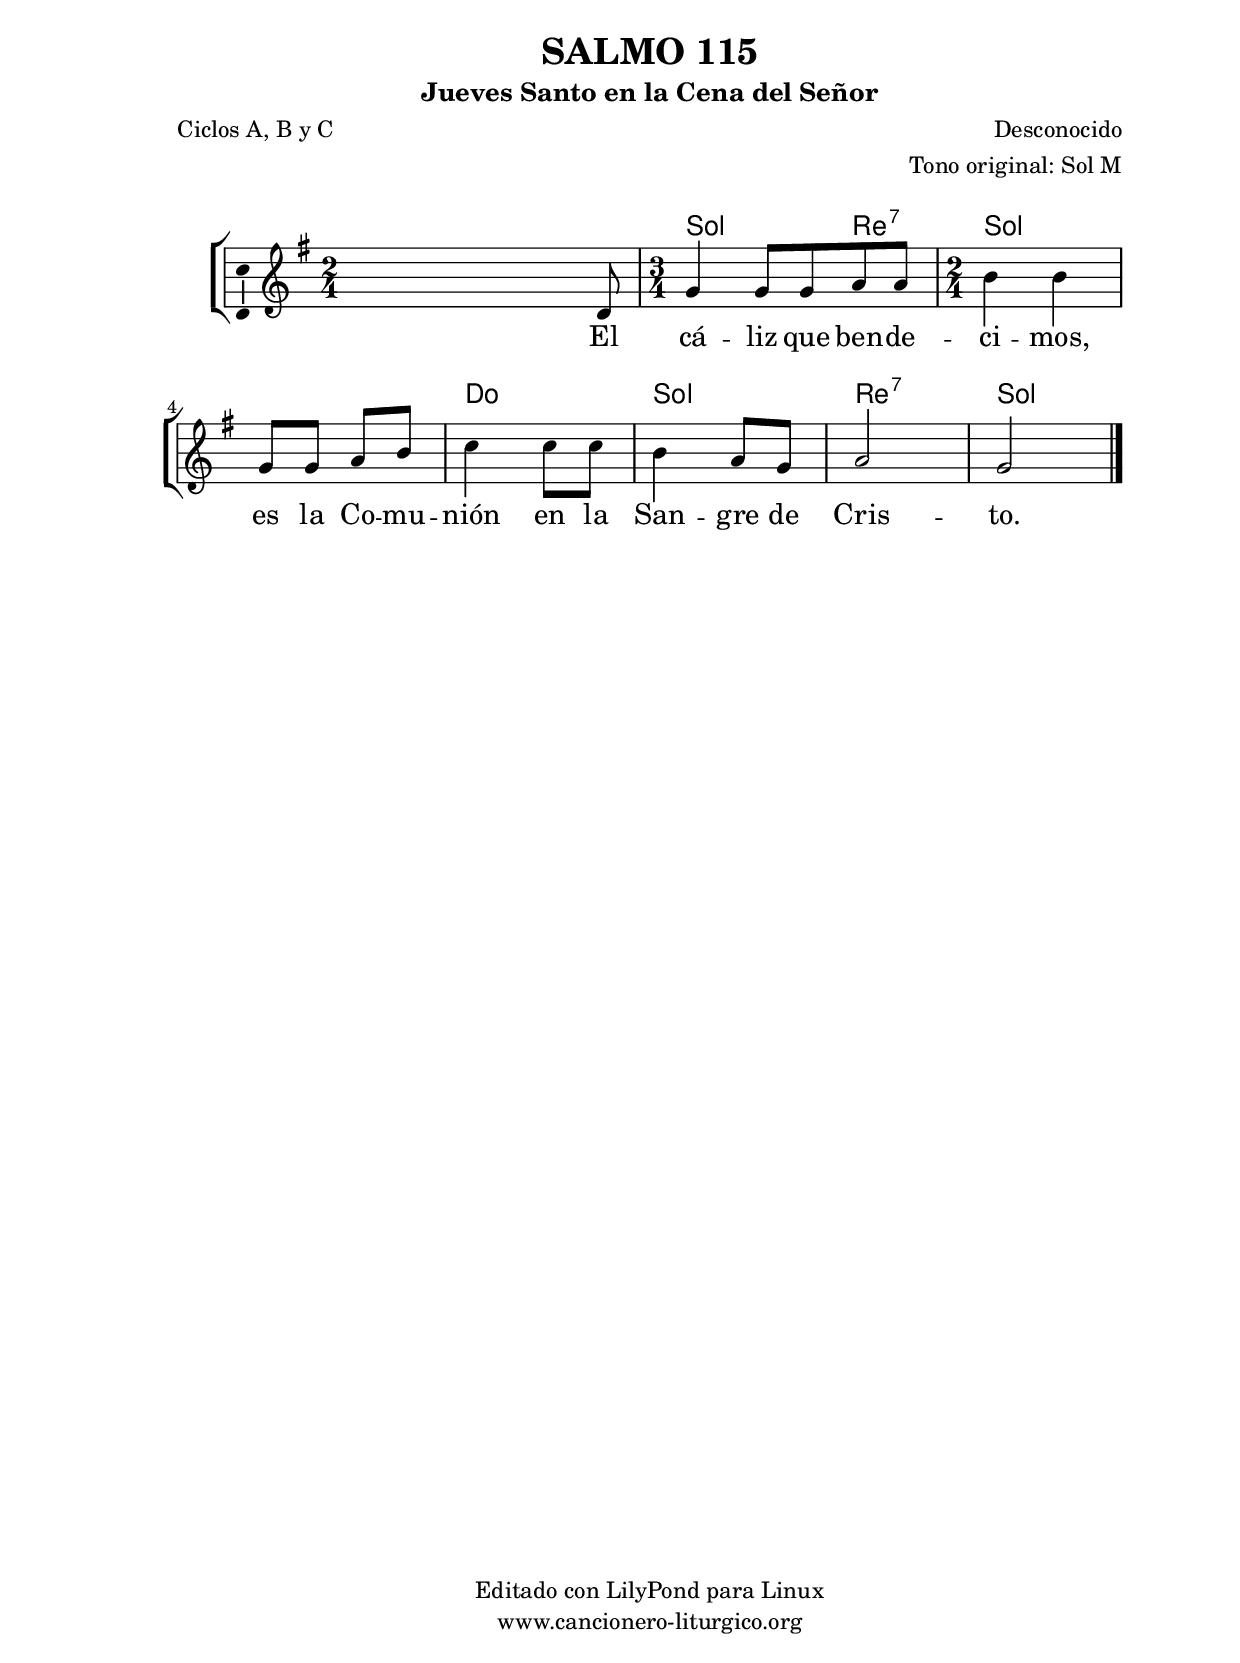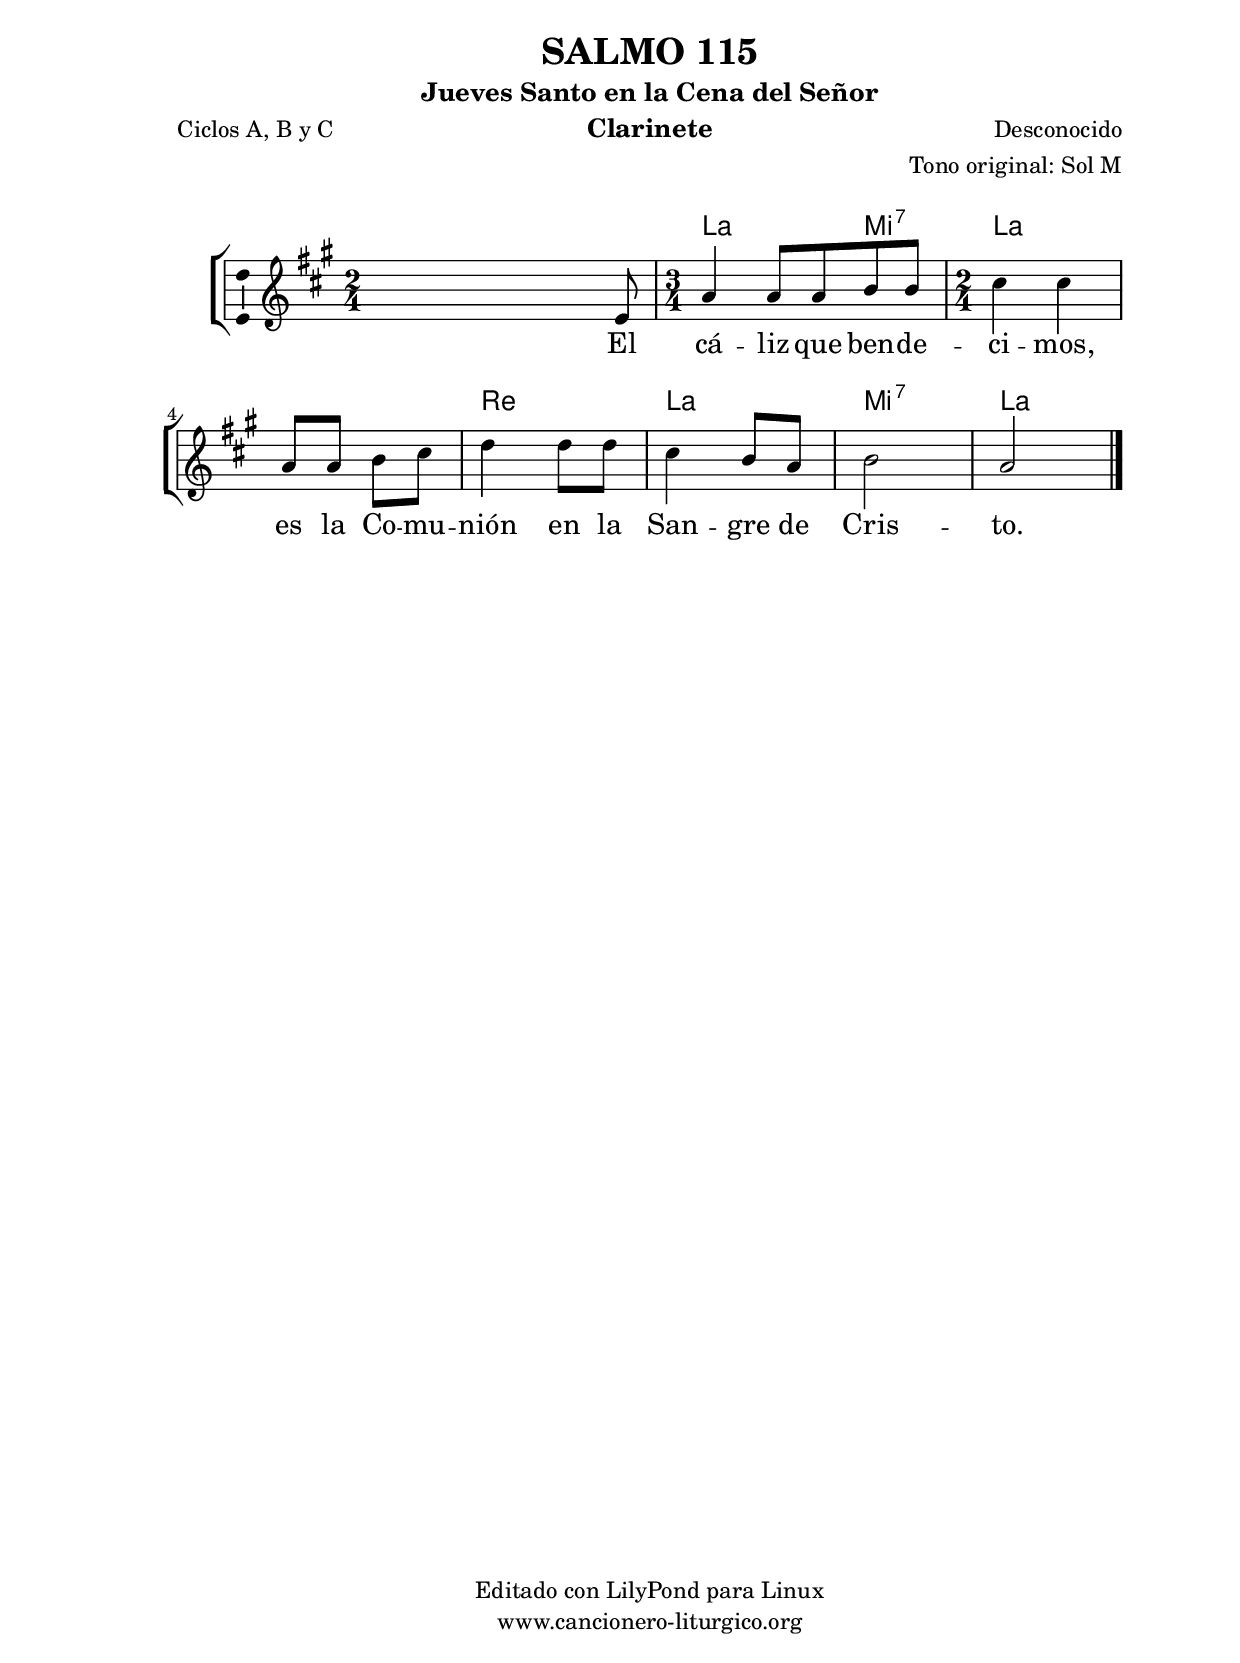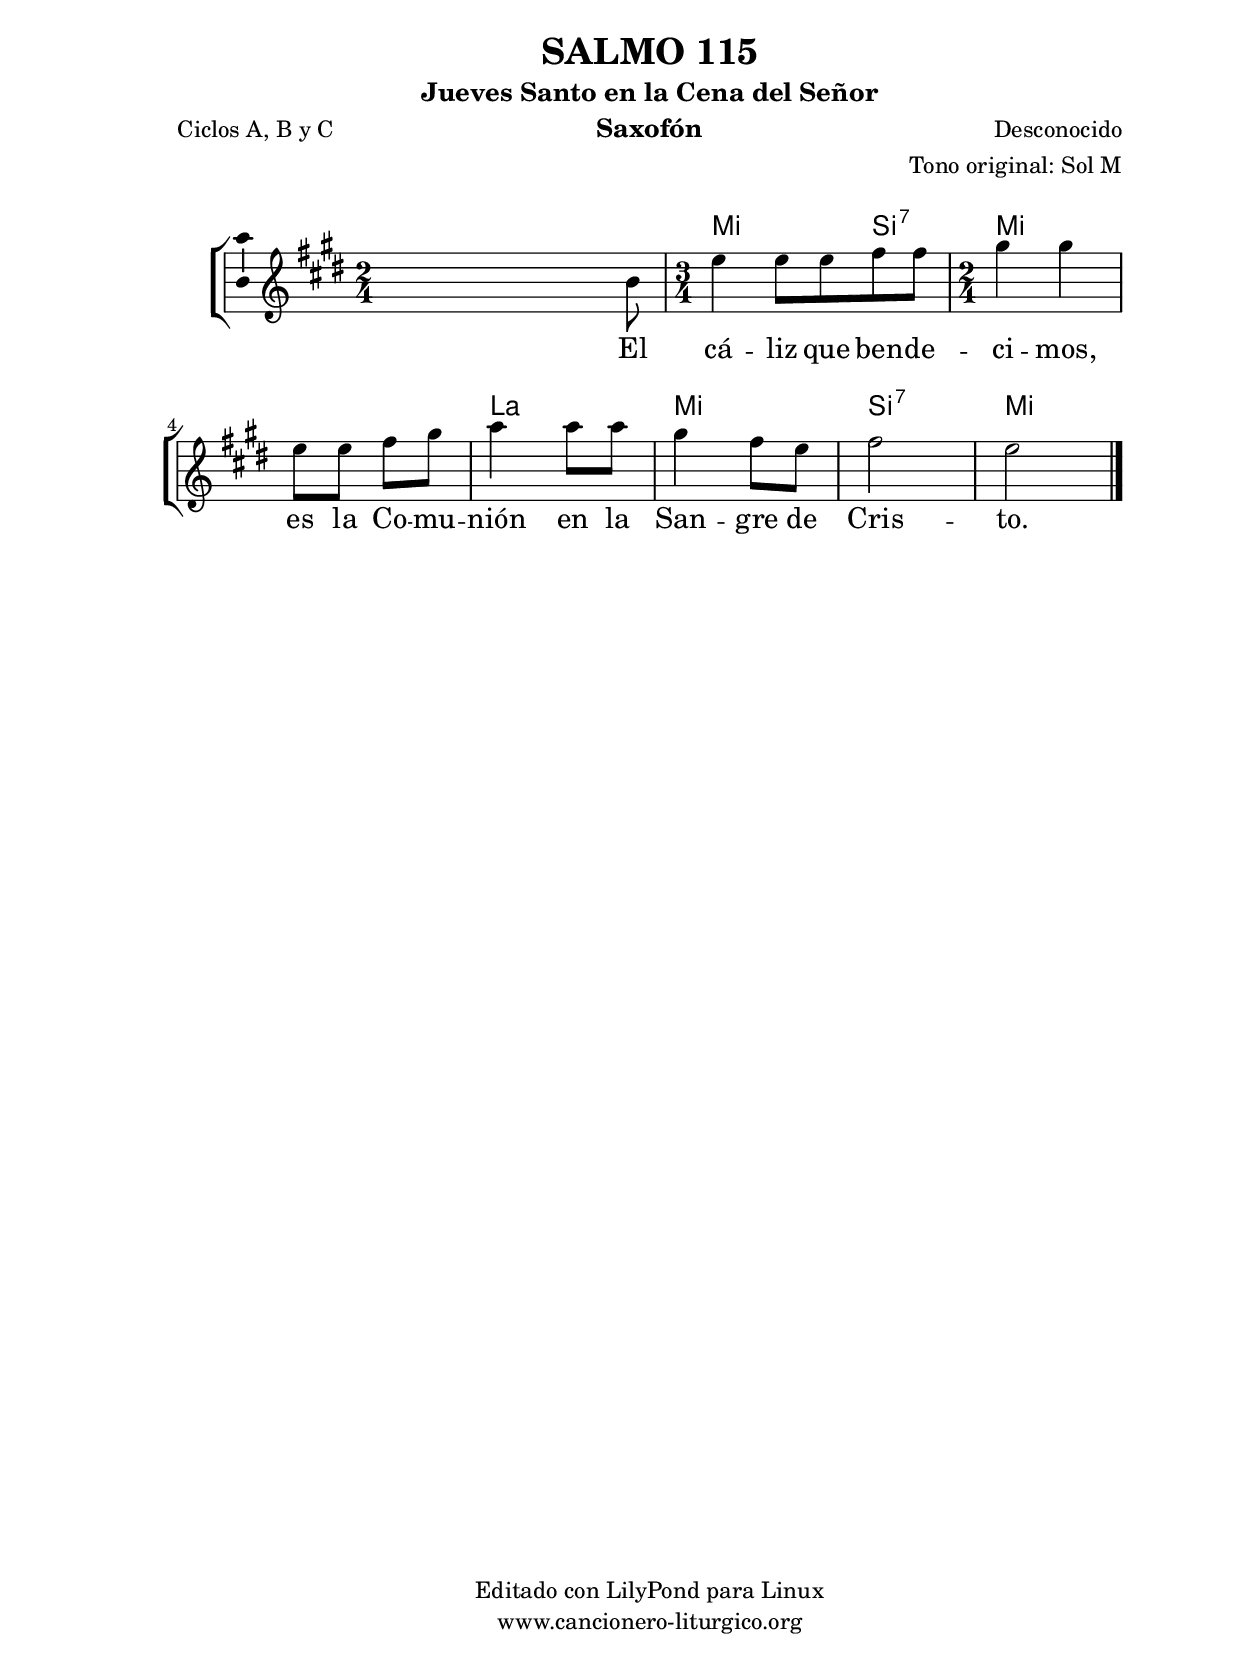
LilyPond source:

%
%para convertir .midi en .wav:
%timidity filename.midi -Ow -o finename.wav
%
%
%Para convertir de .wav a .mp3:
%lame -h -m j filename.wav
%
%
%para escuchar el midi:
%timidity nombrefichero.midi
%


%versión de lilypond para la que se ha escrito esta partitura:
\version "2.16.0"

	%Tamaño papel
	#(set-default-paper-size "a4")
	%Tamaño partitura
	#(set-global-staff-size 20)
	%No responde al pulsar sobre una nota
	#(ly:set-option 'point-and-click #f)

%parámetros del encabezamiento:
\header {
	title = "SALMO 115"
	subtitle = "Jueves Santo en la Cena del Señor"
	composer = "Desconocido"
	poet = "Ciclos A, B y C"
	meter = ""
	arranger = "Tono original: Sol M"
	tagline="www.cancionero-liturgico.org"
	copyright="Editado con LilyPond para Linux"
	tiempo = "Semana Santa"
	usos = "Salmo"
	letra = "El cáliz que bendecimos, es la Comunión en la Sangre de Cristo."
	}

%parámetros asociados al papel:
\paper  {
	oddHeaderMarkup = \markup {\fill-line { \on-the-fly #not-first-page \fromproperty #'header:title \on-the-fly #not-first-page \fromproperty #'header:composer }}
	evenHeaderMarkup = \markup {\fill-line { \fromproperty #'header:composer \fromproperty #'header:title }}
	#(set-paper-size "a4")
	print-page-number = ##f
	first-page-number = 1
	print-first-page-number = ##f
%	head-separation = 3.0 \cm
	top-margin = 2.0 \cm
	bottom-margin = 0.5\cm
%%%	bottom-margin = -1.0\cm
	left-margin = 3.0 \cm
	line-width = 16.0 \cm 
	indent = 8\mm
	interscoreline = 2.\mm
	between-system-space = 15\mm
%	para que las partituras no llenen la hoja:
	ragged-bottom = ##t
%	idem para la última hoja:
	ragged-last-bottom = ##f
%	para que las partituras llenen el ancho del papel:
	ragged-last = ##f
	after-title-space = 2.5 \cm
%page-count=1
%system-count=8

	%Flexible Vertical Spacing
%	markup-markup-spacing =
%	#'((basic-distance . 15) (minimum-distance . 15) (padding . 3))
	markup-system-spacing =
	#'((basic-distance . 15) (minimum-distance . 15) (padding . 3))
	system-system-spacing =
	#'((basic-distance . 15) (minimum-distance . 15) (padding . 3))
	score-system-spacing =
	#'((basic-distance . 15) (minimum-distance . 15) (padding . 5))
%	top-system-spacing = % header
%	#'((basic-distance . 8) (minimum-distance . 0) (padding . 3))
%	top-markup-spacing =
%	#'((basic-distance . 20) (minimum-distance . 20) (padding . 3))
	last-bottom-spacing = % footer
	#'((basic-distance . 5) (minimum-distance . 5) (padding . 3))
%	score-markup-spacing =
%	#'((basic-distance . 16) (minimum-distance . 13) (padding . 3))

	}


%parámetros que afectan a toda la partitura:
global =  {
	%clave de sol (G):
	\clef G
	%armadura:
%	\transpose d e
	\key g \major
	\tempo 4=100
	\set Score.tempoHideNote = ##t
	}


acordes = {
	\italianChords
	\chordmode {
%	\transpose d e
{

s2
g2 d4:7 g2 s c g d:7 g

	}
	}
}

melodia = 
%\transpose d e
{
	\relative c'{

\time 2/4
s4 s8 d8

\time 3/4
g4 g8 g a a

\time 2/4
b4 b
g8 g a b
c4 c8 c
b4 a8 g
a2
g2

	\bar "|."
	}
	}


texto = \lyricmode {
El cá -- liz que ben -- de -- ci -- mos,
es la Co -- mu -- nión en la San -- gre de Cris -- to.
	}


acordesStaff = \context ChordNames = acordesStaff <<
	\set chordChanges = ##t
	\acordes
	>>


vozStaff = \context Voice = vozStaff
\with {\consists "Ambitus_engraver"}
<<
%	\set Staff.instrumentName = ""
%	\set Staff.shortInstrumentName = ""
%	\set Staff.midiInstrument = #"clarinet"
%	\set Staff.midiInstrument = #"cello"
%	\set Staff.midiInstrument = #"flute"
	\set Staff.midiInstrument = #"electric guitar (jazz)"
%	\set Staff.midiInstrument = #"english horn"
%	\set Staff.midiInstrument = #"violin"
%	\set Staff.midiInstrument = #"glockenspiel"
	\set Staff.midiMinimumVolume = #0.7
	\set Staff.midiMaximumVolume = #0.9
	\global
	\melodia
	>>


textoStaff = \context Lyrics = textoStaff <<
	\lyricsto vozStaff \texto
	>>

\book {
	\score {
		\context ChoirStaff {
			\override StaffGroup.SystemStartBracket #'collapse-height = #1
			\override Score.SystemStartBar #'collapse-height = #1
			<<
			\acordesStaff
			\vozStaff
			\textoStaff
			>>
			}
		\layout {
	    		\context {
				\Lyrics
				\override LyricText #'font-size = #2
				}
	   		 \context {
				\Score
				%fontSize = #3
				\override StaffSymbol #'staff-space = #(magstep +3)
				%\override Beam #'thickness = #0.55
				%\override SpacingSpanner #'spacing-increment = #1.0
				%\override Slur #'height-limit = #1.5
				}
			}
		}
	\score {
		\unfoldRepeats
		\context ChoirStaff {
			<<
			\acordesStaff
			\vozStaff
			>>
			}
		\midi {
	  		\context {
	  			\Score
				tempoWholesPerMinute = #(ly:make-moment 70 4)
				}
			}
		}
	}

%Partitura para clarinete
#(define output-suffix "C")
\book {
	\header{
		instrument = "Clarinete"
		}
	\score {
		\context ChoirStaff {
			\override StaffGroup.SystemStartBracket #'collapse-height = #1
			\override Score.SystemStartBar #'collapse-height = #1
\transpose c d
			<<
			\acordesStaff
			\vozStaff
			\textoStaff
			>>
			}
		\layout {
	    		\context {
				\Lyrics
				\override LyricText #'font-size = #2
				}
	   		 \context {
				\Score
				%fontSize = #3
				\override StaffSymbol #'staff-space = #(magstep +3)
				%\override Beam #'thickness = #0.55
				%\override SpacingSpanner #'spacing-increment = #1.0
				%\override Slur #'height-limit = #1.5
				}
			}
		}
	}

%Partitura para saxofón
#(define output-suffix "S")
\book {
	\header{
		instrument = "Saxofón"
		}
	\score {
		\context ChoirStaff {
			\override StaffGroup.SystemStartBracket #'collapse-height = #1
			\override Score.SystemStartBar #'collapse-height = #1
\transpose c a
			<<
			\acordesStaff
			\vozStaff
			\textoStaff
			>>
			}
		\layout {
	    		\context {
				\Lyrics
				\override LyricText #'font-size = #2
				}
	   		 \context {
				\Score
				%fontSize = #3
				\override StaffSymbol #'staff-space = #(magstep +3)
				%\override Beam #'thickness = #0.55
				%\override SpacingSpanner #'spacing-increment = #1.0
				%\override Slur #'height-limit = #1.5
				}
			}
		}
	}

